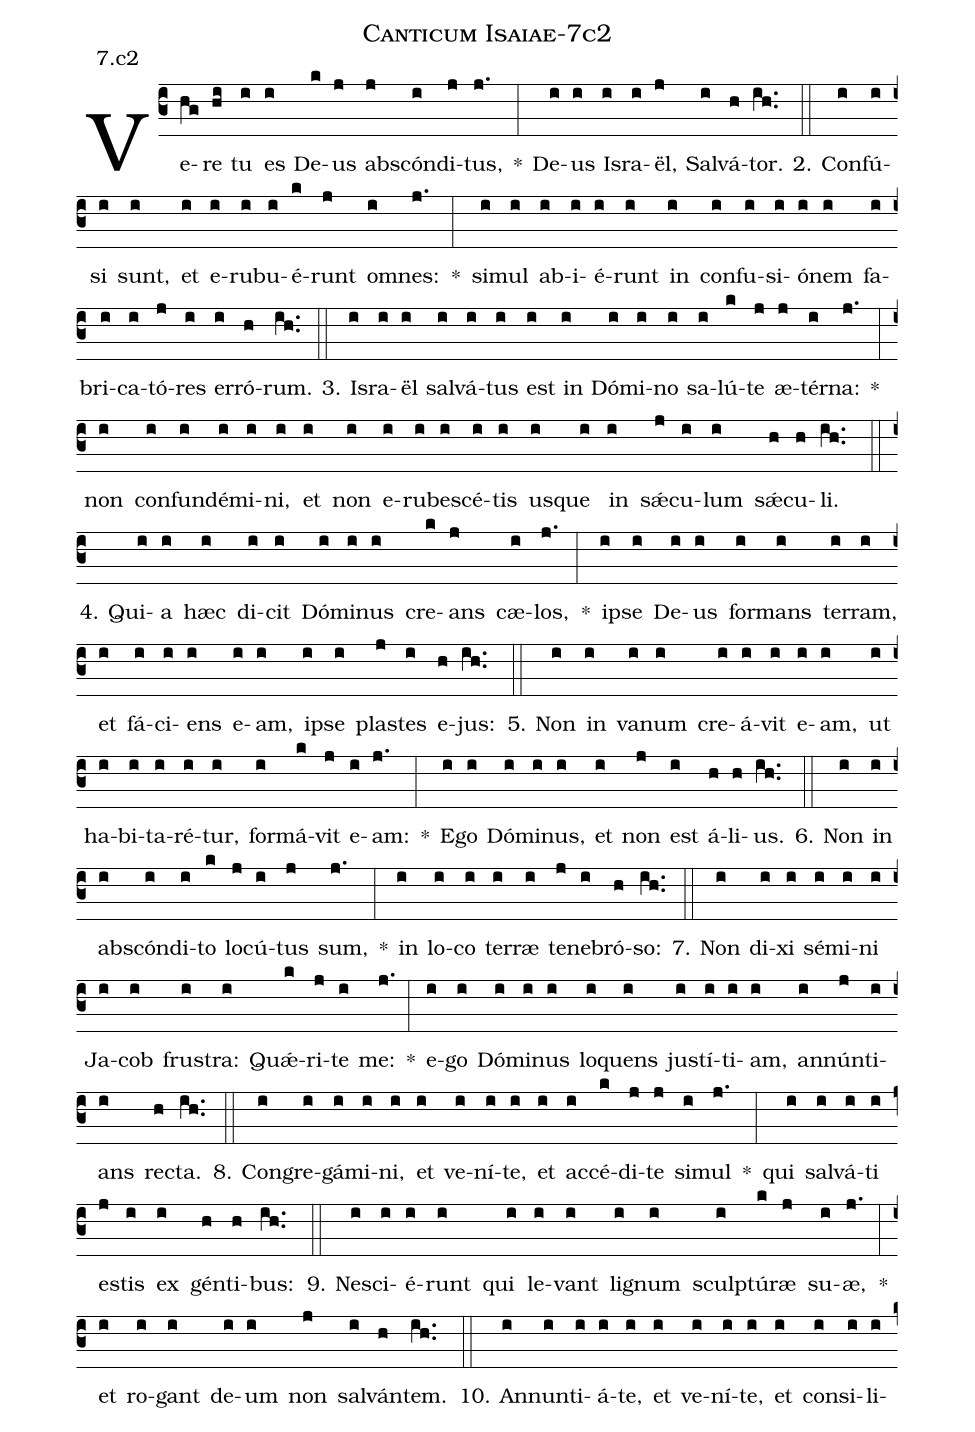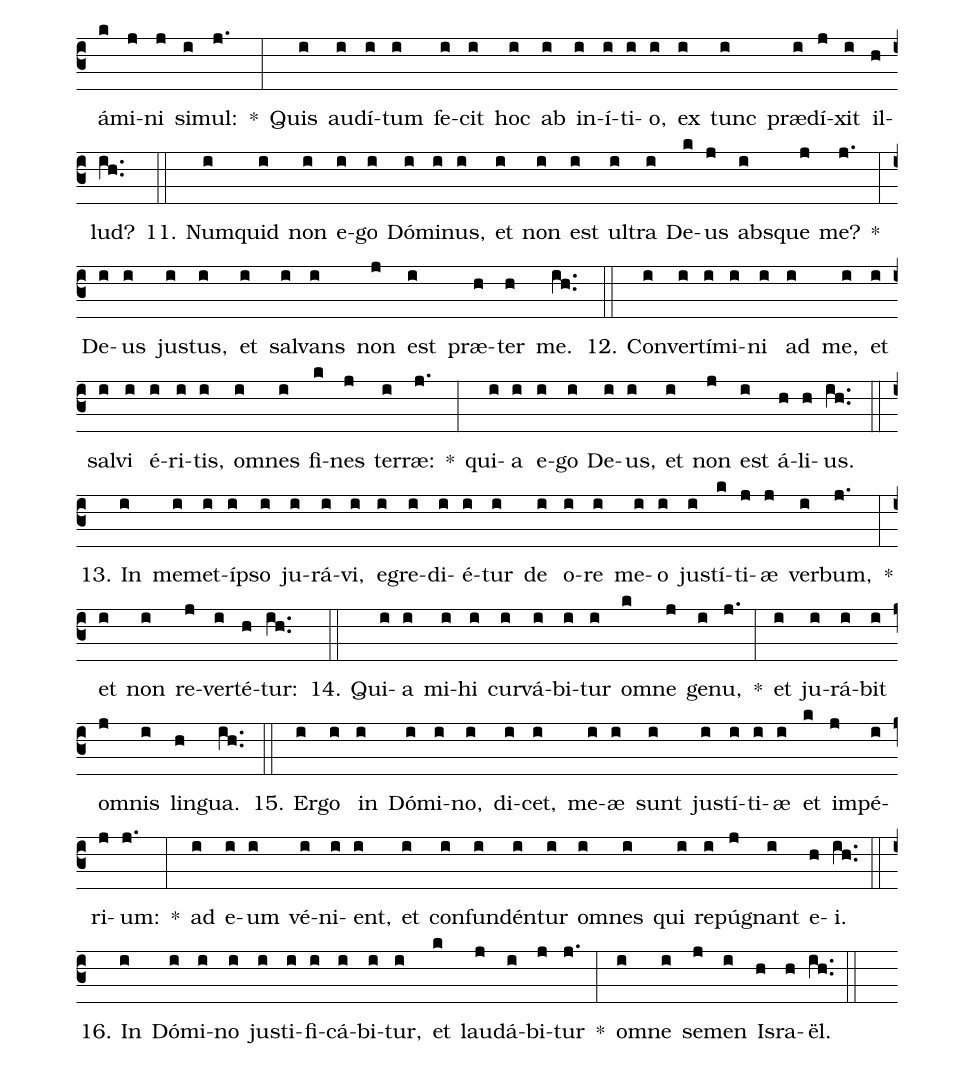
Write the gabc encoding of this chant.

name: Canticum Isaiae-7c2;
annotation: 7.c2;
%%
(c3)Ve(hg)re(hi) tu(i) es(i) De(k)us(j) abs(j)cón(i)di(j)tus,(j.) *(:) De(i)us(i) Is(i)ra(i)ël,(j) Sal(i)vá(h)tor.(ih..) (::)
2. Con(i)fú(i)si(i) sunt,(i) et(i) e(i)ru(i)bu(i)é(k)runt(j) om(i)nes:(j.) *(:) si(i)mul(i) ab(i)i(i)é(i)runt(i) in(i) con(i)fu(i)si(i)ó(i)nem(i) fa(i)bri(i)ca(i)tó(j)res(i) er(i)ró(h)rum.(ih..) (::)
3. Is(i)ra(i)ël(i) sal(i)vá(i)tus(i) est(i) in(i) Dó(i)mi(i)no(i) sa(i)lú(k)te(j) æ(j)tér(i)na:(j.) *(:) non(i) con(i)fun(i)dé(i)mi(i)ni,(i) et(i) non(i) e(i)ru(i)be(i)scé(i)tis(i) us(i)que(i) in(i) sǽ(j)cu(i)lum(i) sǽ(h)cu(h)li.(ih..) (::)
4. Qui(i)a(i) hæc(i) di(i)cit(i) Dó(i)mi(i)nus(i) cre(k)ans(j) cæ(i)los,(j.) *(:) ip(i)se(i) De(i)us(i) for(i)mans(i) ter(i)ram,(i) et(i) fá(i)ci(i)ens(i) e(i)am,(i) ip(i)se(i) plas(j)tes(i) e(h)jus:(ih..) (::)
5. Non(i) in(i) va(i)num(i) cre(i)á(i)vit(i) e(i)am,(i) ut(i) ha(i)bi(i)ta(i)ré(i)tur,(i) for(i)má(k)vit(j) e(i)am:(j.) *(:) E(i)go(i) Dó(i)mi(i)nus,(i) et(i) non(j) est(i) á(h)li(h)us.(ih..) (::)
6. Non(i) in(i) abs(i)cón(i)di(i)to(k) lo(j)cú(i)tus(j) sum,(j.) *(:) in(i) lo(i)co(i) ter(i)ræ(i) te(j)ne(i)bró(h)so:(ih..) (::)
7. Non(i) di(i)xi(i) sé(i)mi(i)ni(i) Ja(i)cob(i) frus(i)tra:(i) Quǽ(k)ri(j)te(i) me:(j.) *(:) e(i)go(i) Dó(i)mi(i)nus(i) lo(i)quens(i) jus(i)tí(i)ti(i)am,(i) an(i)nún(j)ti(i)ans(i) rec(h)ta.(ih..) (::)
8. Con(i)gre(i)gá(i)mi(i)ni,(i) et(i) ve(i)ní(i)te,(i) et(i) ac(i)cé(k)di(j)te(j) si(i)mul(j.) *(:) qui(i) sal(i)vá(i)ti(i) es(j)tis(i) ex(i) gén(h)ti(h)bus:(ih..) (::)
9. Ne(i)sci(i)é(i)runt(i) qui(i) le(i)vant(i) li(i)gnum(i) sculp(i)tú(k)ræ(j) su(i)æ,(j.) *(:) et(i) ro(i)gant(i) de(i)um(i) non(j) sal(i)ván(h)tem.(ih..) (::)
10. An(i)nun(i)ti(i)á(i)te,(i) et(i) ve(i)ní(i)te,(i) et(i) con(i)si(i)li(i)á(k)mi(j)ni(j) si(i)mul:(j.) *(:) Quis(i) au(i)dí(i)tum(i) fe(i)cit(i) hoc(i) ab(i) in(i)í(i)ti(i)o,(i) ex(i) tunc(i) præ(i)dí(j)xit(i) il(h)lud?(ih..) (::)
11. Num(i)quid(i) non(i) e(i)go(i) Dó(i)mi(i)nus,(i) et(i) non(i) est(i) ul(i)tra(i) De(k)us(j) abs(i)que(j) me?(j.) *(:) De(i)us(i) jus(i)tus,(i) et(i) sal(i)vans(i) non(j) est(i) præ(h)ter(h) me.(ih..) (::)
12. Con(i)ver(i)tí(i)mi(i)ni(i) ad(i) me,(i) et(i) sal(i)vi(i) é(i)ri(i)tis,(i) om(i)nes(i) fi(k)nes(j) ter(i)ræ:(j.) *(:) qui(i)a(i) e(i)go(i) De(i)us,(i) et(i) non(j) est(i) á(h)li(h)us.(ih..) (::)
13. In(i) me(i)met(i)íp(i)so(i) ju(i)rá(i)vi,(i) e(i)gre(i)di(i)é(i)tur(i) de(i) o(i)re(i) me(i)o(i) jus(i)tí(k)ti(j)æ(j) ver(i)bum,(j.) *(:) et(i) non(i) re(j)ver(i)té(h)tur:(ih..) (::)
14. Qui(i)a(i) mi(i)hi(i) cur(i)vá(i)bi(i)tur(i) om(k)ne(j) ge(i)nu,(j.) *(:) et(i) ju(i)rá(i)bit(i) om(j)nis(i) lin(h)gua.(ih..) (::)
15. Er(i)go(i) in(i) Dó(i)mi(i)no,(i) di(i)cet,(i) me(i)æ(i) sunt(i) jus(i)tí(i)ti(i)æ(i) et(k) im(j)pé(i)ri(j)um:(j.) *(:) ad(i) e(i)um(i) vé(i)ni(i)ent,(i) et(i) con(i)fun(i)dén(i)tur(i) om(i)nes(i) qui(i) re(i)pú(j)gnant(i) e(h)i.(ih..) (::)
16. In(i) Dó(i)mi(i)no(i) jus(i)ti(i)fi(i)cá(i)bi(i)tur,(i) et(k) lau(j)dá(i)bi(j)tur(j.) *(:) om(i)ne(i) se(j)men(i) Is(h)ra(h)ël.(ih..) (::)
